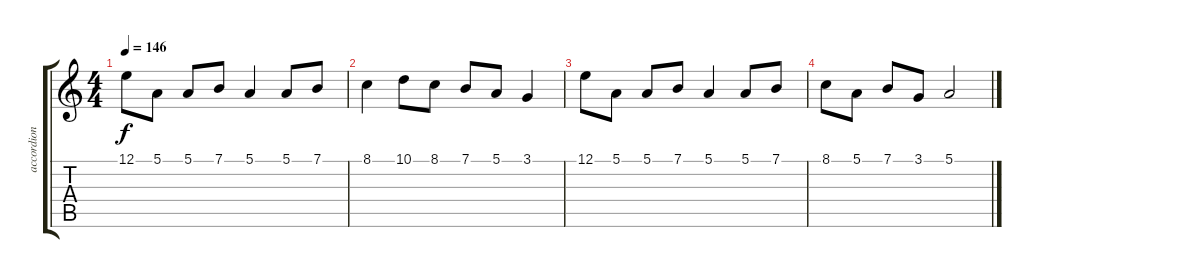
\track ("accordion" "accordion") {instrument accordion}
\staff {score tabs}
\tuning (E4 B3 G3 D3 A2 E2) {hide}
\ts (4 4)
\tempo 146
\clef g2
\ks c
12.1.8{dy f} 5.1.8 5.1.8 7.1.8 5.1.4 5.1.8 7.1.8 |
8.1.4 10.1.8 8.1.8 7.1.8 5.1.8 3.1.4 |
12.1.8 5.1.8 5.1.8 7.1.8 5.1.4 5.1.8 7.1.8 |
8.1.8 5.1.8 7.1.8 3.1.8 5.1.2
